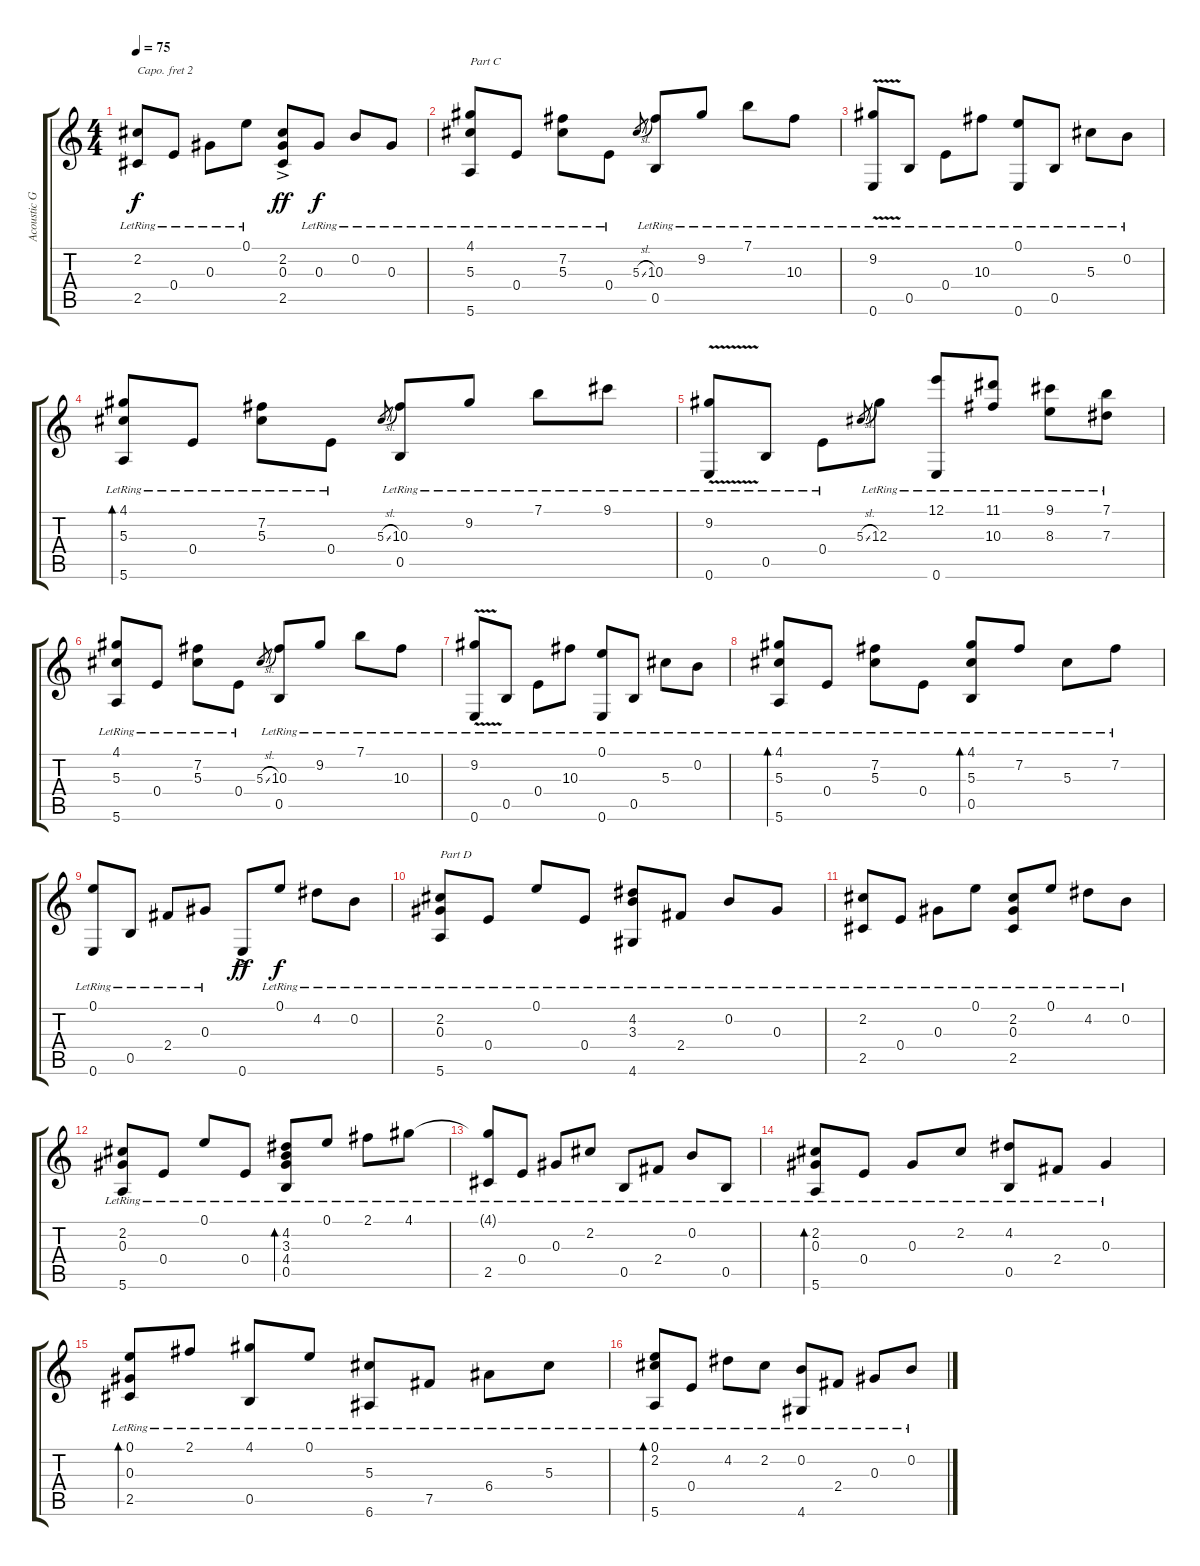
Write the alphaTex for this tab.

\track ("Acoustic Guitar" "Acoustic G") {instrument acousticguitarsteel}
\staff {score tabs}
\capo 2
\tuning (D4 A3 Gb3 D3 A2 D2) {hide}
\ts (4 4)
\tempo 75
\clef g2
\ks c
(2.2{lr} 2.5{lr}).8{dy f} 0.4{lr}.8 0.3{lr}.8 0.1{lr}.8 (2.2{ac} 0.3{ac} 2.5{ac}).8{dy ff} 0.3{lr}.8{dy f} 0.2{lr}.8 0.3{lr}.8 |
(4.1{lr} 5.3{lr} 5.6{lr}).8{txt "Part C"} 0.4{lr}.8 (7.2{lr} 5.3{lr}).8 0.4{lr}.8 5.3{sl}.8{gr} (10.3{lr} 0.5{lr}).8 9.2{lr}.8 7.1{lr}.8 10.3{lr}.8 |
(9.2{v lr} 0.6{lr}).8 0.5{lr}.8 0.4{lr}.8 10.3{lr}.8 (0.1{lr} 0.6{lr}).8 0.5{lr}.8 5.3{lr}.8 0.2{lr}.8 |
(4.1{lr} 5.3{lr} 5.6{lr}).8{bd 480} 0.4{lr}.8 (7.2{lr} 5.3{lr}).8 0.4{lr}.8 5.3{sl}.8{gr} (10.3{lr} 0.5{lr}).8 9.2{lr}.8 7.1{lr}.8 9.1{lr}.8 |
(9.2{v lr} 0.6{lr}).8 0.5{lr}.8 0.4{lr}.8 5.3{sl}.8{gr} 12.3{lr}.8 (12.1{lr} 0.6{lr}).8 (11.1{lr} 10.3{lr}).8 (9.1{lr} 8.3{lr}).8 (7.1{lr} 7.3{lr}).8 |
(4.1{lr} 5.3{lr} 5.6{lr}).8 0.4{lr}.8 (7.2{lr} 5.3{lr}).8 0.4{lr}.8 5.3{sl}.8{gr} (10.3{lr} 0.5{lr}).8 9.2{lr}.8 7.1{lr}.8 10.3{lr}.8 |
(9.2{v lr} 0.6{lr}).8 0.5{lr}.8 0.4{lr}.8 10.3{lr}.8 (0.1{lr} 0.6{lr}).8 0.5{lr}.8 5.3{lr}.8 0.2{lr}.8 |
(4.1{lr} 5.3{lr} 5.6{lr}).8{bd 480} 0.4{lr}.8 (7.2{lr} 5.3{lr}).8 0.4{lr}.8 (4.1{lr} 5.3{lr} 0.5{lr}).8{bd 480} 7.2{lr}.8 5.3{lr}.8 7.2{lr}.8 |
(0.1{lr} 0.6{lr}).8 0.5{lr}.8 2.4{lr}.8 0.3{lr}.8 0.6{ac}.8{dy ff} 0.1{lr}.8{dy f} 4.2{lr}.8 0.2{lr}.8 |
(2.2{lr} 0.3{lr} 5.6{lr}).8{txt "Part D"} 0.4{lr}.8 0.1{lr}.8 0.4{lr}.8 (4.2{lr} 3.3{lr} 4.6{lr}).8 2.4{lr}.8 0.2{lr}.8 0.3{lr}.8 |
(2.2{lr} 2.5{lr}).8 0.4{lr}.8 0.3{lr}.8 0.1{lr}.8 (2.2{lr} 0.3{lr} 2.5{lr}).8 0.1{lr}.8 4.2{lr}.8 0.2{lr}.8 |
(2.2{lr} 0.3{lr} 5.6{lr}).8 0.4{lr}.8 0.1{lr}.8 0.4{lr}.8 (4.2{lr} 3.3{lr} 4.4{lr} 0.5{lr}).8{bd 480} 0.1{lr}.8 2.1{lr}.8 4.1{lr}.8 |
(4.1{t} 2.5{lr}).8 0.4{lr}.8 0.3{lr}.8 2.2{lr}.8 0.5{lr}.8 2.4{lr}.8 0.2{lr}.8 0.5{lr}.8 |
(2.2{lr} 0.3{lr} 5.6{lr}).8{bd 480} 0.4{lr}.8 0.3{lr}.8 2.2{lr}.8 (4.2{lr} 0.5{lr}).8 2.4{lr}.8 0.3{lr}.4 |
(0.1{lr} 0.3{lr} 2.5{lr}).8{bd 480} 2.1{lr}.8 (4.1{lr} 0.5{lr}).8 0.1{lr}.8 (5.3{lr} 6.6{lr}).8 7.5{lr}.8 6.4{lr}.8 5.3{lr}.8 |
(0.1{lr} 2.2{lr} 5.6{lr}).8{bd 480} 0.4{lr}.8 4.2{lr}.8 2.2{lr}.8 (0.2{lr} 4.6{lr}).8 2.4{lr}.8 0.3{lr}.8 0.2{lr}.8
